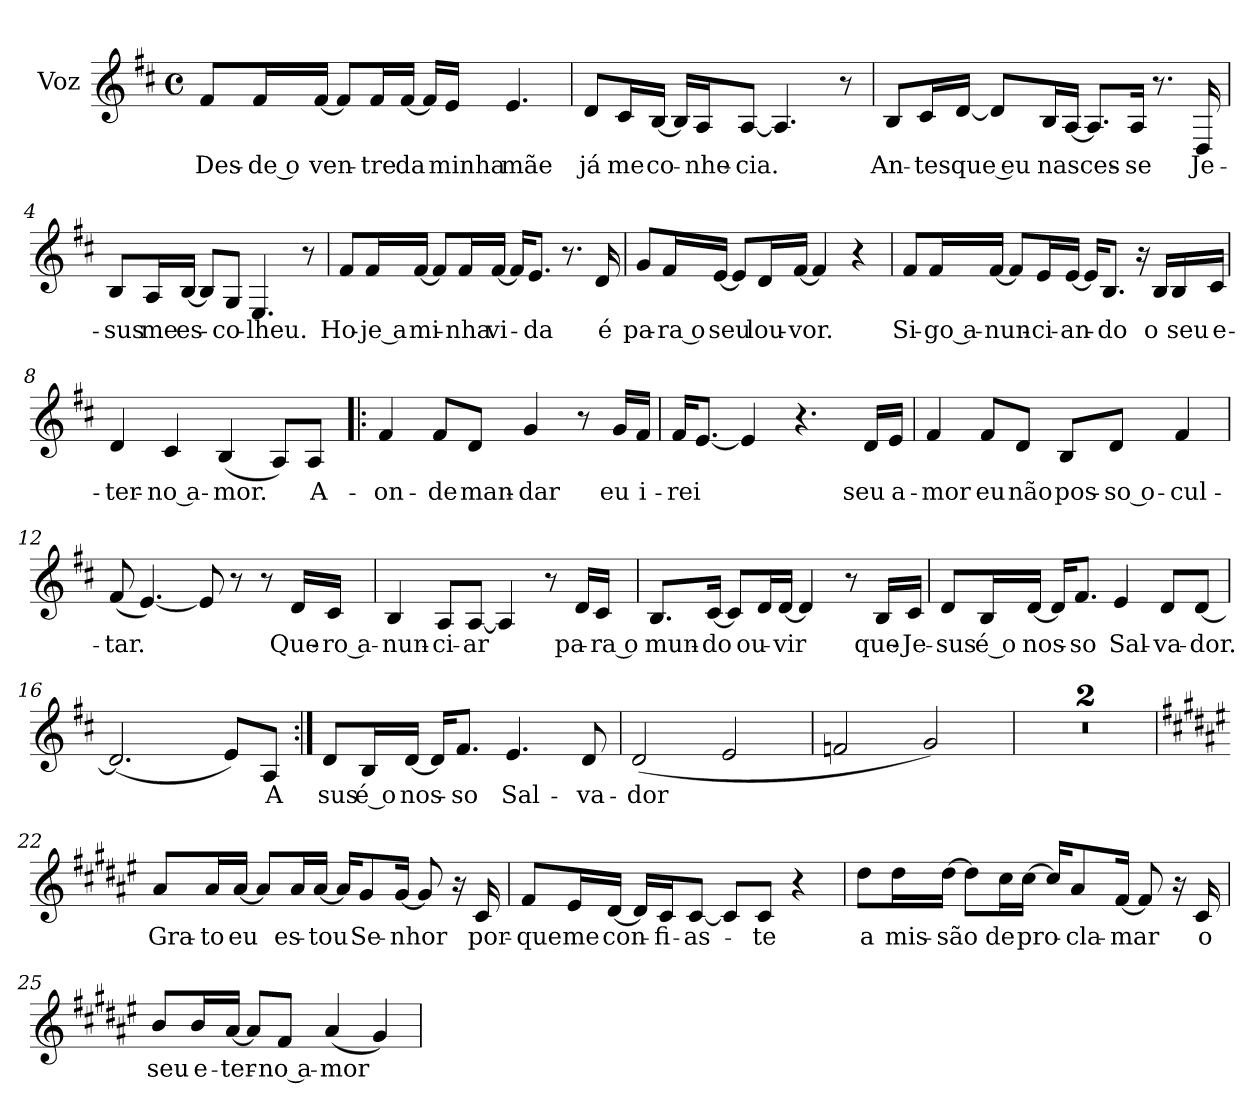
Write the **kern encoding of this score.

**kern	**text
*part1	*part1
*staff1	*staff1
*I"Voz	*
*I'Vo.	*
*clefG2	*
*k[f#c#]	*
*M4/4	*
*met(c)	*
*MM70	*
=1	=1
!	!LO:LY:b
8f#/L	Des-
!	!LO:LY:b
16f#/L	-de o
!	!LO:LY:b
[16f#/JJ	ven-
8f#/L]	.
!	!LO:LY:b
16f#/L	-tre
!	!LO:LY:b
[16f#/JJ	da
16f#/LL]	.
!	!LO:LY:b
16e/JJ	minha
!	!LO:LY:b
4.e/	mãe
=2	=2
!	!LO:LY:b
8d/L	já
!	!LO:LY:b
16c#/L	me
!	!LO:LY:b
[16B/JJ	co-
16B/LL]	.
!	!LO:LY:b
16A/J	-nhe-
!	!LO:LY:b
[8A/J	-cia.
4.A/]	.
8r	.
!!LO:LB:g=z
=3	=3
!	!LO:LY:b
8B/L	An-
!	!LO:LY:b
16c#/L	-tes
!	!LO:LY:b
[16d/JJ	que eu
8d/L]	.
!	!LO:LY:b
16B/L	nasces-
[16A/JJ	.
8.A/L]	.
!	!LO:LY:b
16A/Jk	-se
8.r	.
!	!LO:LY:b
16D/	Je-
=4	=4
!	!LO:LY:b
8B/L	-sus
!	!LO:LY:b
16A/L	me
!	!LO:LY:b
[16B/JJ	es-
8B/L]	.
!	!LO:LY:b
8G/J	-co-
!	!LO:LY:b
4.E/	-lheu.
8r	.
=5	=5
!	!LO:LY:b
8f#/L	Ho-
!	!LO:LY:b
16f#/L	-je a
!	!LO:LY:b
[16f#/JJ	mi-
8f#/L]	.
!	!LO:LY:b
16f#/L	-nha
!	!LO:LY:b
[16f#/JJ	vi-
16f#/KL]	.
!	!LO:LY:b
8.e/J	-da
8.r	.
!	!LO:LY:b
16d/	é
!!LO:LB:g=z
=6	=6
!	!LO:LY:b
8g/L	pa-
!	!LO:LY:b
16f#/L	-ra o
!	!LO:LY:b
[16e/JJ	seu
8e/L]	.
!	!LO:LY:b
16d/L	lou-
!	!LO:LY:b
[16f#/JJ	-vor.
4f#/]	.
4r	.
=7	=7
!	!LO:LY:b
8f#/L	Si-
!	!LO:LY:b
16f#/L	-go a-
!	!LO:LY:b
[16f#/JJ	-nun-
8f#/L]	.
!	!LO:LY:b
16e/L	-ci-
!	!LO:LY:b
[16e/JJ	-an-
16e/KL]	.
!	!LO:LY:b
8.B/J	-do
16r	.
!	!LO:LY:b
16B/LL	o
!	!LO:LY:b
16B/	seu
!	!LO:LY:b
16c#/JJ	e-
=8	=8
!	!LO:LY:b
4d/	-ter-
!	!LO:LY:b
4c#/	-no a-
!	!LO:LY:b
(<4B/	-mor.
8A/L)	.
!	!LO:LY:b
8A/J	A-
!!LO:LB:g=z
=9!|:	=9!|:
!	!LO:LY:b
4f#/	-on-
!	!LO:LY:b
8f#/L	-de
!	!LO:LY:b
8d/J	man-
!	!LO:LY:b
4g/	-dar
8r	.
!	!LO:LY:b
16g/LL	eu
!	!LO:LY:b
16f#/JJ	i-
=10	=10
!	!LO:LY:b
16f#/KL	-rei
[8.e/J	.
4e/]	.
4.r	.
!	!LO:LY:b
16d/LL	seu
!	!LO:LY:b
16e/JJ	a-
=11	=11
!	!LO:LY:b
4f#/	-mor
!	!LO:LY:b
8f#/L	eu
!	!LO:LY:b
8d/J	não
!	!LO:LY:b
8B/L	pos-
!	!LO:LY:b
8d/J	-so o-
!	!LO:LY:b
4f#/	-cul-
!!LO:LB:g=z
=12	=12
!	!LO:LY:b
(<8f#/	-tar.
[4.e/)	.
8e/]	.
8r	.
8r	.
!	!LO:LY:b
16d/LL	Que-
!	!LO:LY:b
16c#/JJ	-ro a-
=13	=13
!	!LO:LY:b
4B/	-nun-
!	!LO:LY:b
8A/L	-ci-
!	!LO:LY:b
[8A/J	-ar
4A/]	.
8r	.
!	!LO:LY:b
16d/LL	pa-
!	!LO:LY:b
16c#/JJ	-ra o
=14	=14
!	!LO:LY:b
8.B/L	mun-
!	!LO:LY:b
[16c#/Jk	-do
8c#/L]	.
!	!LO:LY:b
16d/L	ou-
!	!LO:LY:b
[16d/JJ	-vir
4d/]	.
8r	.
!	!LO:LY:b
16B/LL	que-
!	!LO:LY:b
16c#/JJ	-Je-
!!LO:LB:g=z
=15	=15
!	!LO:LY:b
8d/L	-sus
!	!LO:LY:b
16B/L	é o
!	!LO:LY:b
[16d/JJ	nos-
16d/KL]	.
!	!LO:LY:b
8.f#/J	-so
!	!LO:LY:b
4e/	Sal-
!	!LO:LY:b
8d/L	va-
!	!LO:LY:b
[8d/J	-dor.
=16	=16
(<2.d/]	.
8e/L)	.
!	!LO:LY:b
8A/J	A
=17:|!	=17:|!
!	!LO:LY:b
8d/L	sus
!	!LO:LY:b
16B/L	é o
!	!LO:LY:b
[16d/JJ	nos-
16d/KL]	.
!	!LO:LY:b
8.f#/J	-so
!	!LO:LY:b
4.e/	Sal-
!	!LO:LY:b
8d/	-va-
=18	=18
!	!LO:LY:b
(<2d/	-dor
2e/	.
=19	=19
2fn/	.
2g/)	.
!!LO:LB:g=z
=20	=20
1r	.
=21	=21
1r	.
=22	=22
*k[f#c#g#d#a#e#]	*
!	!LO:LY:b
8a#/L	Gra-
!	!LO:LY:b
16a#/L	-to
!	!LO:LY:b
[16a#/JJ	eu
8a#/L]	.
!	!LO:LY:b
16a#/L	es-
!	!LO:LY:b
[16a#/JJ	-tou
16a#/KL]	.
!	!LO:LY:b
8g#/	Se-
!	!LO:LY:b
[16g#/Jk	-nhor
8g#/]	.
16r	.
!	!LO:LY:b
16c#/	por-
!!LO:LB:g=z
=23	=23
!	!LO:LY:b
8f#/L	-que
!	!LO:LY:b
16e#/L	me
!	!LO:LY:b
[16d#/JJ	con-
16d#/LL]	.
!	!LO:LY:b
16c#/J	-fi-
!	!LO:LY:b
[8c#/J	-as-
8c#/L]	.
!	!LO:LY:b
8c#/J	-te
4r	.
=24	=24
!	!LO:LY:b
8dd#\L	a
!	!LO:LY:b
16dd#\L	mis-
!	!LO:LY:b
[16dd#\JJ	-são
8dd#\L]	.
!	!LO:LY:b
16cc#\L	de
!	!LO:LY:b
[16cc#\JJ	pro-
16cc#/KL]	.
!	!LO:LY:b
8a#/	-cla-
!	!LO:LY:b
[16f#/Jk	-mar
8f#/]	.
16r	.
!	!LO:LY:b
16c#/	o
!!LO:PB:g=z
=25	=25
!	!LO:LY:b
8b/L	seu
!	!LO:LY:b
16b/L	e-
!	!LO:LY:b
[16a#/JJ	-ter-
8a#/L]	.
!	!LO:LY:b
8f#/J	-no a-
!	!LO:LY:b
(<4a#/	-mor
4g#/)	.
=	=
*-	*-
